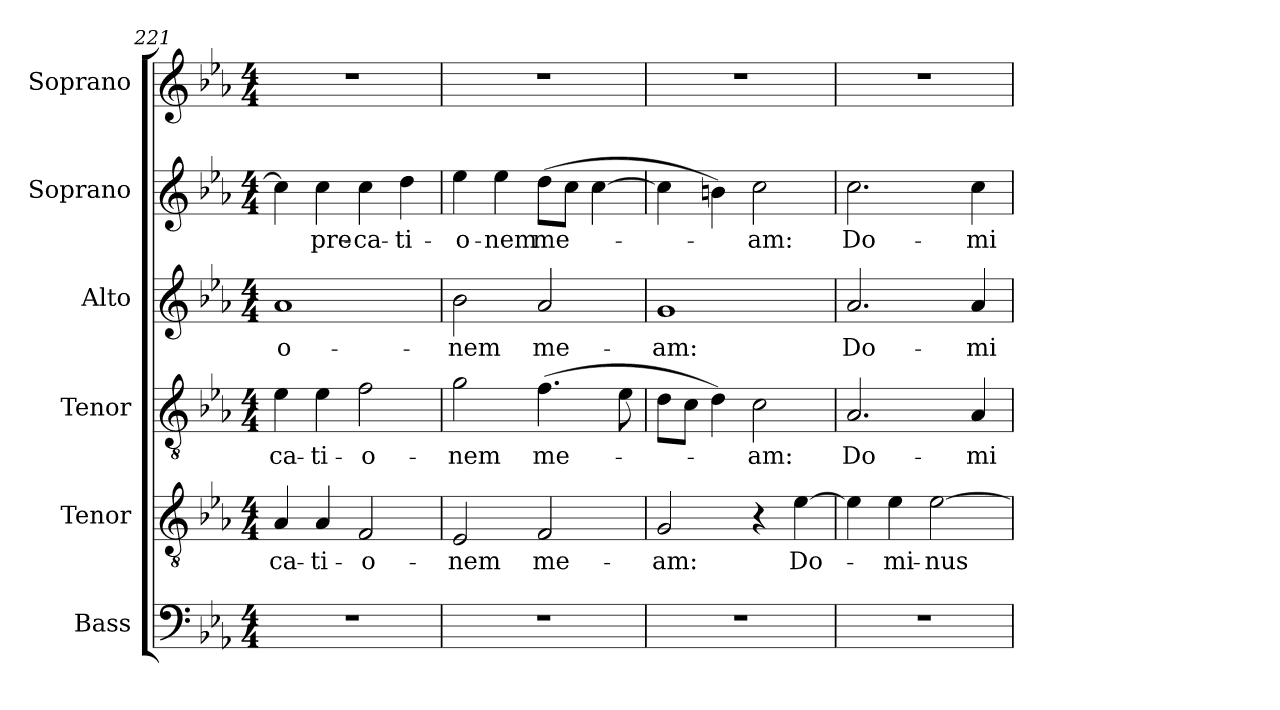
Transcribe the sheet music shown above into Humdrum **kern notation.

**kern	**kern	**text	**kern	**text	**kern	**text	**kern	**text	**kern
*part6	*part5	*part5	*part4	*part4	*part3	*part3	*part2	*part2	*part1
*staff6	*staff5	*staff5	*staff4	*staff4	*staff3	*staff3	*staff2	*staff2	*staff1
*I"Bass	*I"Tenor	*	*I"Tenor	*	*I"Alto	*	*I"Soprano	*	*I"Soprano
*I'B	*I'T	*	*I'T	*	*I'A	*	*I'S	*	*I'S
*clefF4	*clefGv2	*	*clefGv2	*	*clefG2	*	*clefG2	*	*clefG2
*	*ITrd7c12	*	*ITrd7c12	*	*	*	*	*	*
*k[b-e-a-]	*k[b-e-a-]	*	*k[b-e-a-]	*	*k[b-e-a-]	*	*k[b-e-a-]	*	*k[b-e-a-]
*E-:	*E-:	*	*E-:	*	*E-:	*	*E-:	*	*E-:
*M4/4	*M4/4	*	*M4/4	*	*M4/4	*	*M4/4	*	*M4/4
=221	=221	=221	=221	=221	=221	=221	=221	=221	=221
!	!	!LO:LY:b:color=#000000	!	!	!	!	!	!	!
!	!	!	!	!LO:LY:b:color=#000000	!	!	!	!	!
!	!	!	!	!	!	!LO:LY:b:color=#000000	!	!	!
1r	4AA-i/	-ca-	4E-i\	-ca-	1a-i	-o-	4cci\]	.	1r
!	!	!LO:LY:b:color=#000000	!	!	!	!	!	!	!
!	!	!	!	!LO:LY:b:color=#000000	!	!	!	!	!
!	!	!	!	!	!	!	!	!LO:LY:b:color=#000000	!
.	4AA-i/	-ti-	4E-i\	-ti-	.	.	4cci\	-pre-	.
!	!	!LO:LY:b:color=#000000	!	!	!	!	!	!	!
!	!	!	!	!LO:LY:b:color=#000000	!	!	!	!	!
!	!	!	!	!	!	!	!	!LO:LY:b:color=#000000	!
.	2FFi/	-o-	2Fi\	-o-	.	.	4cci\	-ca-	.
!	!	!	!	!	!	!	!	!LO:LY:b:color=#000000	!
.	.	.	.	.	.	.	4ddi\	-ti-	.
=222	=222	=222	=222	=222	=222	=222	=222	=222	=222
!	!	!LO:LY:b:color=#000000	!	!	!	!	!	!	!
!	!	!	!	!LO:LY:b:color=#000000	!	!	!	!	!
!	!	!	!	!	!	!LO:LY:b:color=#000000	!	!	!
!	!	!	!	!	!	!	!	!LO:LY:b:color=#000000	!
1r	2EE-i/	-nem	2Gi\	-nem	2b-i\	-nem	4ee-i\	-o-	1r
!	!	!	!	!	!	!	!	!LO:LY:b:color=#000000	!
.	.	.	.	.	.	.	4ee-i\	-nem	.
!	!	!LO:LY:b:color=#000000	!	!	!	!	!	!	!
!	!	!	!	!LO:LY:b:color=#000000	!	!	!	!	!
!	!	!	!	!	!	!LO:LY:b:color=#000000	!	!	!
!	!	!	!	!	!	!	!	!LO:LY:b:color=#000000	!
.	2FFi/	me-	(4.Fi\	me-	2a-i/	me-	(8ddi\L	me-	.
.	.	.	.	.	.	.	8cci\J	.	.
.	.	.	.	.	.	.	[4cci\	.	.
.	.	.	8E-i\	.	.	.	.	.	.
!!LO:PB:g=z
=223	=223	=223	=223	=223	=223	=223	=223	=223	=223
!	!	!LO:LY:b:color=#000000	!	!	!	!	!	!	!
!	!	!	!	!	!	!LO:LY:b:color=#000000	!	!	!
1r	2GGi/	-am:	8Di\L	.	1gi	-am:	4cci\]	.	1r
.	.	.	8Ci\J	.	.	.	.	.	.
.	.	.	4Di\)	.	.	.	4bni\)	.	.
!	!	!	!	!LO:LY:b:color=#000000	!	!	!	!	!
!	!	!	!	!	!	!	!	!LO:LY:b:color=#000000	!
.	4r	.	2Ci\	-am:	.	.	2cci\	-am:	.
!	!	!LO:LY:b:color=#000000	!	!	!	!	!	!	!
.	[4E-i\	Do-	.	.	.	.	.	.	.
=224	=224	=224	=224	=224	=224	=224	=224	=224	=224
!	!	!	!	!LO:LY:b:color=#000000	!	!	!	!	!
!	!	!	!	!	!	!LO:LY:b:color=#000000	!	!	!
!	!	!	!	!	!	!	!	!LO:LY:b:color=#000000	!
1r	4E-i\]	.	2.AA-i/	Do-	2.a-i/	Do-	2.cci\	Do-	1r
!	!	!LO:LY:b:color=#000000	!	!	!	!	!	!	!
.	4E-i\	-mi-	.	.	.	.	.	.	.
!	!	!LO:LY:b:color=#000000	!	!	!	!	!	!	!
.	[2E-i\	-nus	.	.	.	.	.	.	.
!	!	!	!	!LO:LY:b:color=#000000	!	!	!	!	!
!	!	!	!	!	!	!LO:LY:b:color=#000000	!	!	!
!	!	!	!	!	!	!	!	!LO:LY:b:color=#000000	!
.	.	.	4AA-i/	-mi-	4a-i/	-mi-	4cci\	-mi-	.
=	=	=	=	=	=	=	=	=	=
*-	*-	*-	*-	*-	*-	*-	*-	*-	*-
